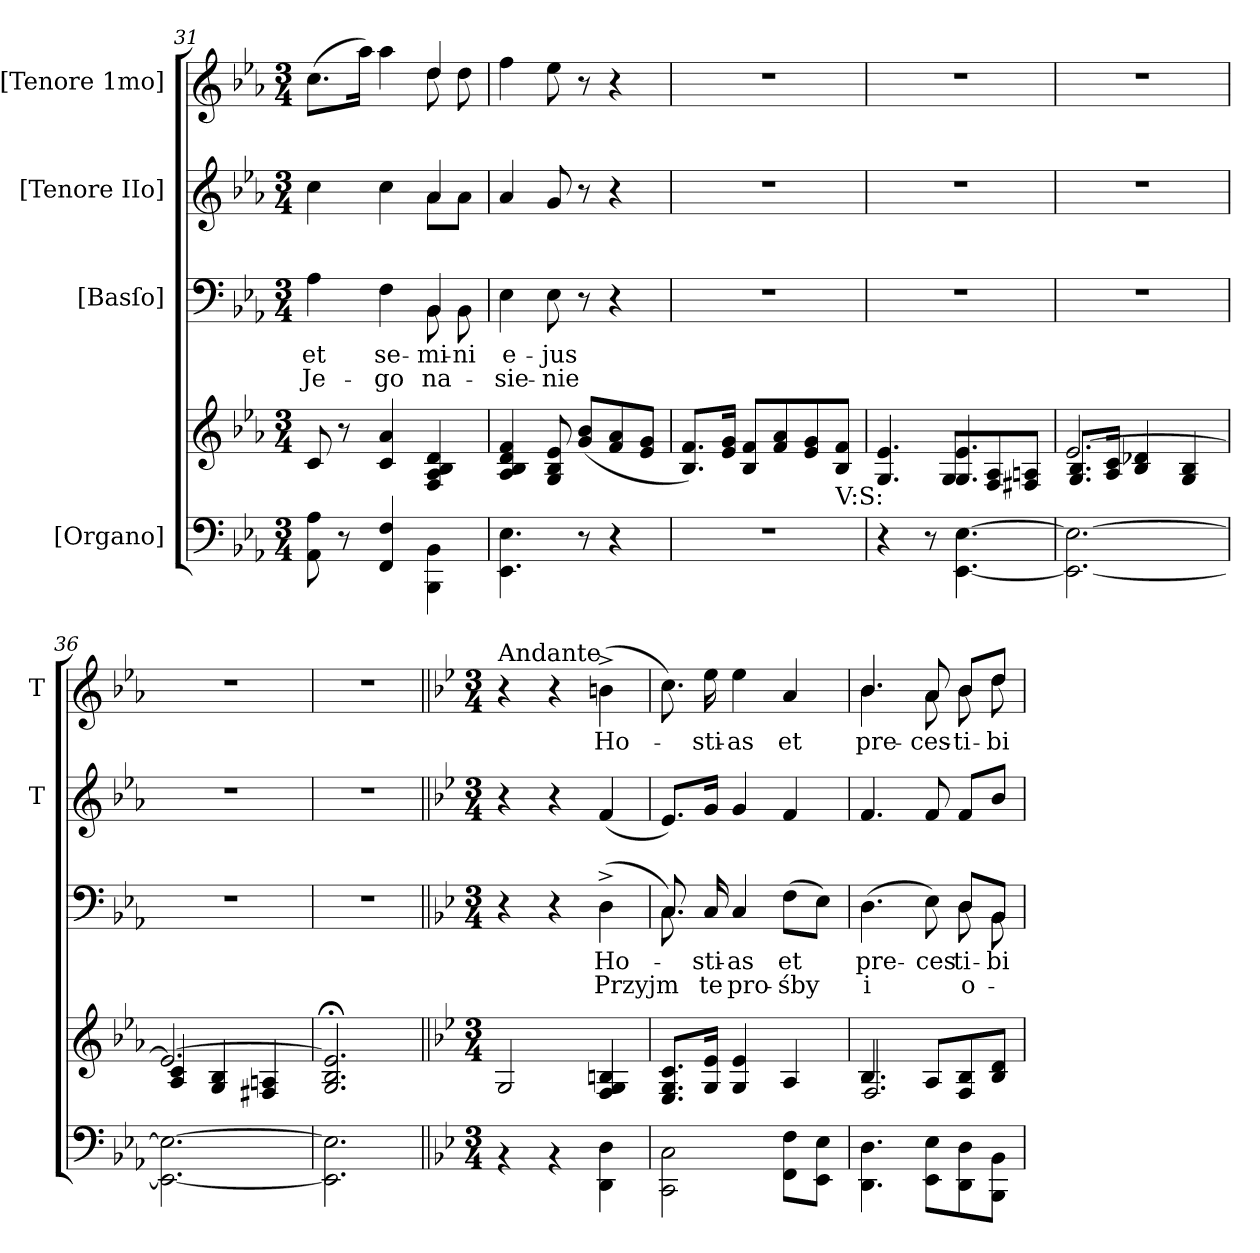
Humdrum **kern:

**kern	**kern	**kern	**text	**text	**kern	**kern	**text
*part4	*part4	*part3	*part3	*part3	*part2	*part1	*part1
*staff5	*staff4	*staff3	*staff3	*staff3	*staff2	*staff1	*staff1
*I"[Organo]	*	*I"[Basſo]	*	*	*I"[Tenore IIo]	*I"[Tenore 1mo]	*
*	*	*	*	*	*I'T	*I'T	*
*clefF4	*clefG2	*clefF4	*	*	*clefG2	*clefG2	*
*	*	*	*	*	*ITrd7c12	*ITrd7c12	*
*k[b-e-a-]	*k[b-e-a-]	*k[b-e-a-]	*	*	*k[b-e-a-]	*k[b-e-a-]	*
*M3/4	*M3/4	*M3/4	*	*	*M3/4	*M3/4	*
=31	=31	=31	=31	=31	=31	=31	=31
*	*	*^	*	*	*^	*^	*
8AA-\ 8A-\	8c/	4A-\	2ryy	et	Je-	4c\	2ryy	(8.c\L	2ryy	.
8r	8r	.	.	.	.	.	.	.	.	.
.	.	.	.	.	.	.	.	16a-\Jk)	.	.
4FF/ 4F/	4c/ 4a-/	4F\	.	se-	-go	4c\	.	4a-\	.	.
4BBB-\ 4BB-\	4F/ 4A-/ 4B-/ 4d/	8BB-\	4BB-/	-mi-	na-	4A-/	8A-\L	4d/	8d\	.
.	.	8BB-\	.	-ni	.	.	8A-\J	.	8d\	.
*	*	*v	*v	*	*	*	*	*v	*v	*
*	*	*	*	*	*v	*v	*	*
=32	=32	=32	=32	=32	=32	=32	=32
4.EE-\ 4.E-\	4A-/ 4B-/ 4d/ 4f/	4E-\	e-	-sie-	4A-/	4f\	.
.	8G/ 8B-/ 8e-/	8E-\	-jus	-nie	8G/	8e-\	.
8r	(8g/ 8b-/L	8r	.	.	8r	8r	.
4r	8f/ 8a-/	4r	.	.	4r	4r	.
.	8e-/ 8g/J	.	.	.	.	.	.
=33	=33	=33	=33	=33	=33	=33	=33
2.r	8.B-/ 8.f/L)	2.r	.	.	2.r	2.r	.
.	16e-/ 16g/Jk	.	.	.	.	.	.
.	8B-/ 8f/L	.	.	.	.	.	.
.	8f/ 8a-/	.	.	.	.	.	.
.	8e-/ 8g/	.	.	.	.	.	.
!	!LO:TX:b:t=V&colon;S&colon;	!	!	!	!	!	!
.	8B-/ 8f/J	.	.	.	.	.	.
=34	=34	=34	=34	=34	=34	=34	=34
*	*^	*	*	*	*	*	*
4r	4.G/ 4.e-/	4.ryy	2.r	.	.	2.r	2.r	.
8r	.	.	.	.	.	.	.	.
[4.EE-\ [>4.E-\	4.G/ 4.e-/	8G/L	.	.	.	.	.	.
.	.	8F/ 8A-/	.	.	.	.	.	.
.	.	8F#X/ 8An/J	.	.	.	.	.	.
=35	=35	=35	=35	=35	=35	=35	=35	=35
2.EE-_\ 2.E-_>\	[2.e-/	8.G/ 8.B-/L	2.r	.	.	2.r	2.r	.
.	.	16A-/ 16c/Jk	.	.	.	.	.	.
.	.	4B-/ 4d-X/	.	.	.	.	.	.
.	.	4G/ 4B-/	.	.	.	.	.	.
=36	=36	=36	=36	=36	=36	=36	=36	=36
2.EE-_\ 2.E-_\	2.e-/_	4A-/ 4c/	2.r	.	.	2.r	2.r	.
.	.	4G/ 4B-/	.	.	.	.	.	.
.	.	4F#X/ 4An/	.	.	.	.	.	.
*	*v	*v	*	*	*	*	*	*
=37	=37	=37	=37	=37	=37	=37	=37
2.EE-]\ 2.E-]\	2.G;</ 2.B-;</ 2.e-];</	2.r	.	.	2.r	2.r	.
=38||	=38||	=38||	=38||	=38||	=38||	=38||	=38||
*k[b-e-]	*k[b-e-]	*k[b-e-]	*	*	*k[b-e-]	*k[b-e-]	*
*M3/4	*M3/4	*M3/4	*	*	*M3/4	*M3/4	*
!	!	!	!	!	!	!LO:TX:a:t=Andante	!
4rBB	2G/	4r	.	.	4r	4r	.
4rBB	.	4r	.	.	4r	4r	.
4DD\ 4D\	4F/ 4G/ 4Bn/	(4D^\	Ho-	Przyjm	(>4F/	(4Bn^\	Ho-
=39	=39	=39	=39	=39	=39	=39	=39
*	*	*^	*	*	*	*	*
2CC\ 2C\	8.E-/ 8.G/ 8.c/L	8.C/)	8.C\	.	.	8.E-/L)	8.c\)	.
.	16G/ 16e-/Jk	16C/	16ryy	-sti-	te	16G/Jk	16e-\	-sti-
.	4G/ 4e-/	4C/	2ryy	-as	pro-	4G/	4e-\	-as
8FF\ 8F\L	4A/	(8F\L	.	et	-śby	4F/	4A/	et
8EE-\ 8E-\J	.	8E-\J)	.	.	.	.	.	.
=40	=40	=40	=40	=40	=40	=40	=40	=40
*	*^	*	*	*	*	*	*^	*
4.DD\ 4.D\	4.B-/	2.F/	(4.D\	2ryy	pre-	i	4.F/	4.B-/	4.B-\	pre-
8EE-\ 8E-\L	8A/L	.	8E-\)	.	-ces	.	8F/	8A/	8A\	-ces-
8DD\ 8D\	8F/ 8B-/	.	8D/L	8D\	ti-	o-	8F/L	8B-/L	8B-\	-ti-
8BBB-\ 8BB-\J	8B-/ 8d/J	.	8BB-/J	8BB-\	-bi	.	8B-/J	8d/J	8d\	-bi
*	*v	*v	*	*	*	*	*	*v	*v	*
*	*	*v	*v	*	*	*	*	*
=	=	=	=	=	=	=	=
*-	*-	*-	*-	*-	*-	*-	*-
